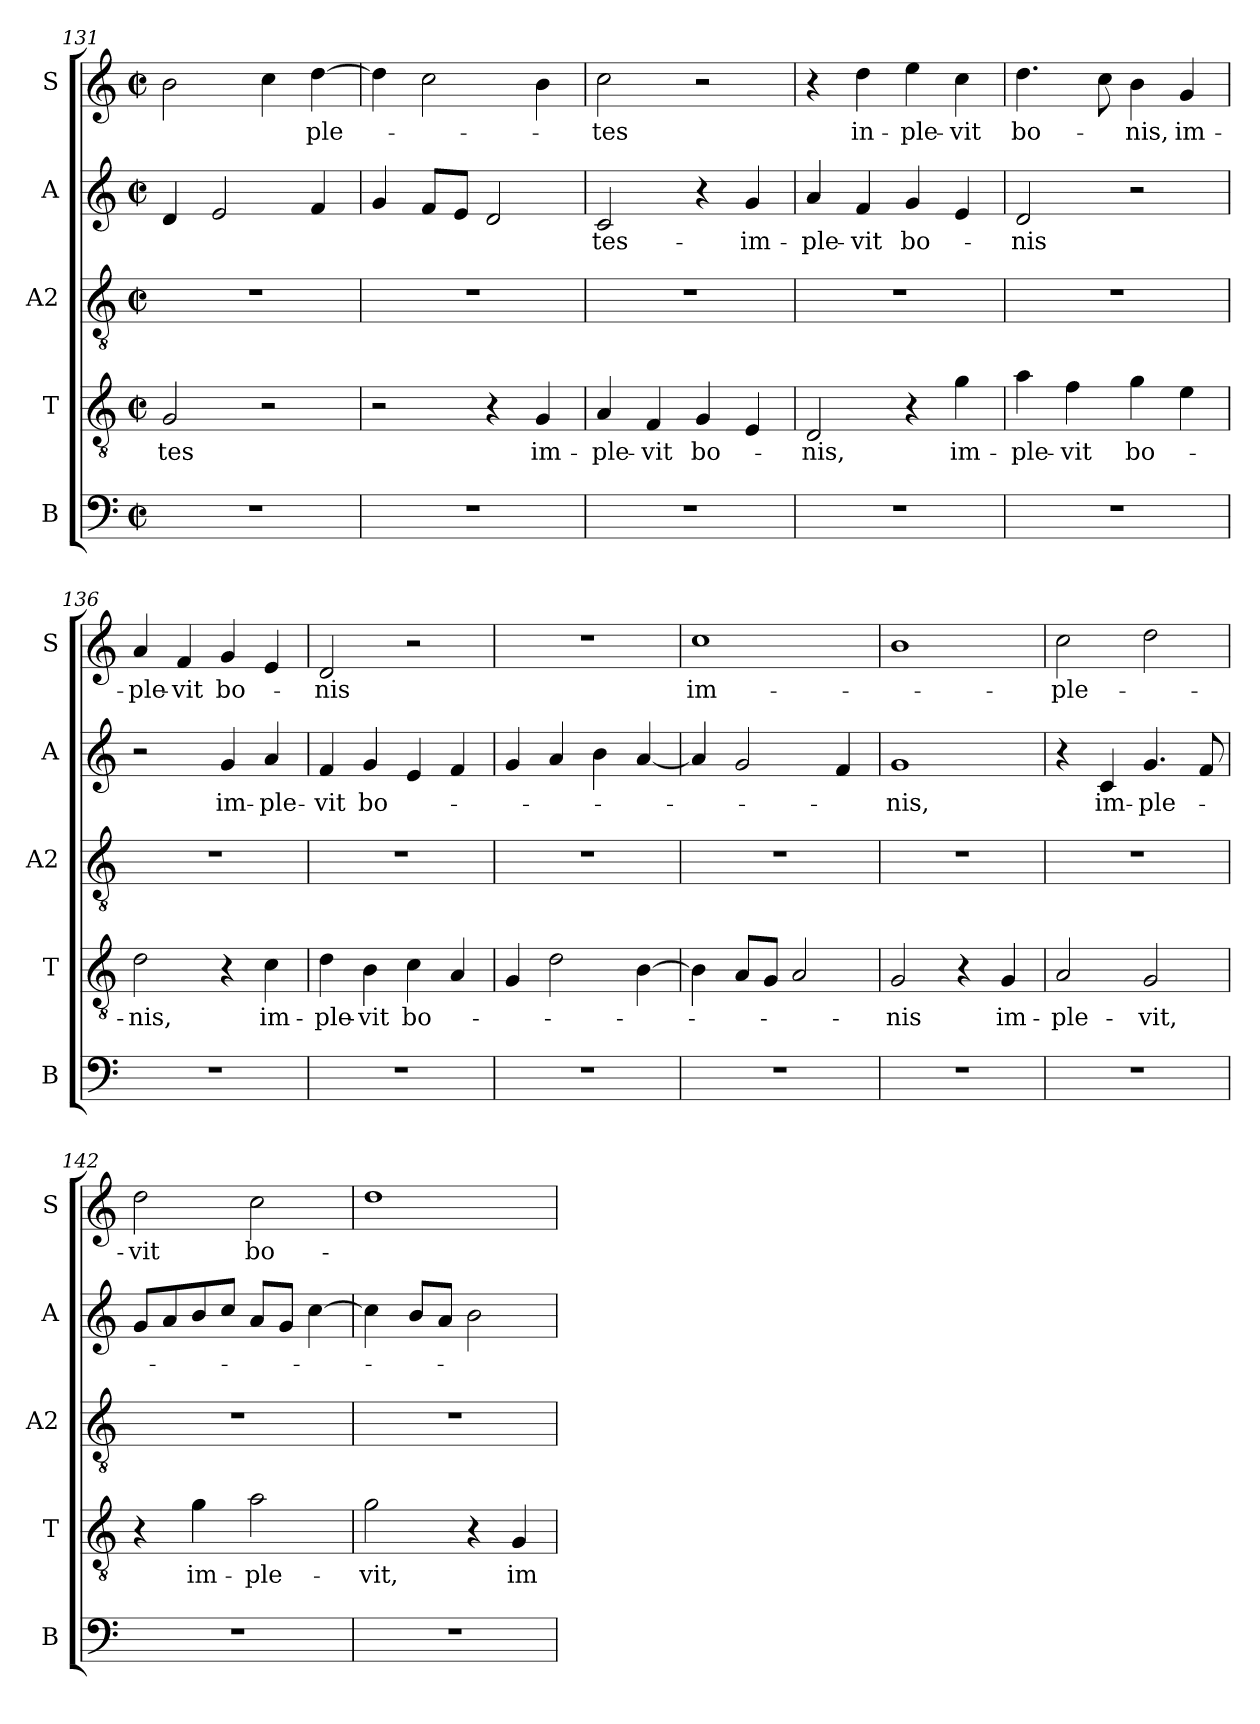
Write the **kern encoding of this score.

**kern	**kern	**text	**kern	**kern	**text	**kern	**text
*part5	*part4	*part4	*part3	*part2	*part2	*part1	*part1
*staff5	*staff4	*staff4	*staff3	*staff2	*staff2	*staff1	*staff1
*I"B	*I"T	*	*I"A2	*I"A	*	*I"S	*
*I'B	*I'T	*	*I'A2	*I'A	*	*I'S	*
!!LO:LB:g=z
*clefF4	*clefGv2	*	*clefGv2	*clefG2	*	*clefG2	*
*k[]	*k[]	*	*k[]	*k[]	*	*k[]	*
*M2/2	*M2/2	*	*M2/2	*M2/2	*	*M2/2	*
*met(c|)	*met(c|)	*	*met(c|)	*met(c|)	*	*met(c|)	*
=131	=131	=131	=131	=131	=131	=131	=131
!	!	!LO:LY:b	!	!	!	!	!
1r	2G/	-tes	1r	4d/	.	2b\	.
.	.	.	.	2e/	.	.	.
.	2r	.	.	.	.	4cc\	.
!	!	!	!	!	!	!	!LO:LY:b
.	.	.	.	4f/	.	[4dd\	-ple-
=132	=132	=132	=132	=132	=132	=132	=132
1r	2r	.	1r	4g/	.	4dd\]	.
.	.	.	.	8f/L	.	2cc\	.
.	.	.	.	8e/J	.	.	.
.	4r	.	.	2d/	.	.	.
!	!	!LO:LY:b	!	!	!	!	!
.	4G/	im-	.	.	.	4b\	.
=133	=133	=133	=133	=133	=133	=133	=133
!	!	!LO:LY:b	!	!	!LO:LY:b	!	!LO:LY:b
1r	4A/	-ple-	1r	2c/	-tes-	2cc\	-tes
!	!	!LO:LY:b	!	!	!	!	!
.	4F/	-vit	.	.	.	.	.
!	!	!LO:LY:b	!	!	!	!	!
.	4G/	bo-	.	4r	.	2r	.
!	!	!	!	!	!LO:LY:b	!	!
.	4E/	.	.	4g/	-im-	.	.
=134	=134	=134	=134	=134	=134	=134	=134
!	!	!LO:LY:b	!	!	!LO:LY:b	!	!
1r	2D/	-nis,	1r	4a/	-ple-	4r	.
!	!	!	!	!	!LO:LY:b	!	!LO:LY:b
.	.	.	.	4f/	-vit	4dd\	in-
!	!	!	!	!	!LO:LY:b	!	!LO:LY:b
.	4r	.	.	4g/	bo-	4ee\	-ple-
!	!	!LO:LY:b	!	!	!	!	!LO:LY:b
.	4g\	im-	.	4e/	.	4cc\	-vit
=135	=135	=135	=135	=135	=135	=135	=135
!	!	!LO:LY:b	!	!	!LO:LY:b	!	!LO:LY:b
1r	4a\	-ple-	1r	2d/	-nis	4.dd\	bo-
!	!	!LO:LY:b	!	!	!	!	!
.	4f\	-vit	.	.	.	.	.
.	.	.	.	.	.	8cc\	.
!	!	!LO:LY:b	!	!	!	!	!LO:LY:b
.	4g\	bo-	.	2r	.	4b\	nis,
!	!	!	!	!	!	!	!LO:LY:b
.	4e\	.	.	.	.	4g/	im-
!!LO:LB:g=z
=136	=136	=136	=136	=136	=136	=136	=136
!	!	!LO:LY:b	!	!	!	!	!LO:LY:b
1r	2d\	-nis,	1r	2r	.	4a/	-ple-
!	!	!	!	!	!	!	!LO:LY:b
.	.	.	.	.	.	4f/	-vit
!	!	!	!	!	!LO:LY:b	!	!LO:LY:b
.	4r	.	.	4g/	im-	4g/	bo-
!	!	!LO:LY:b	!	!	!LO:LY:b	!	!
.	4c\	im-	.	4a/	-ple-	4e/	.
=137	=137	=137	=137	=137	=137	=137	=137
!	!	!LO:LY:b	!	!	!LO:LY:b	!	!LO:LY:b
1r	4d\	-ple-	1r	4f/	-vit	2d/	-nis
!	!	!LO:LY:b	!	!	!LO:LY:b	!	!
.	4B\	-vit	.	4g/	bo-	.	.
!	!	!LO:LY:b	!	!	!	!	!
.	4c\	bo-	.	4e/	.	2r	.
.	4A/	.	.	4f/	.	.	.
=138	=138	=138	=138	=138	=138	=138	=138
1r	4G/	.	1r	4g/	.	1r	.
.	2d\	.	.	4a/	.	.	.
.	.	.	.	4b\	.	.	.
.	[4B\	.	.	[4a/	.	.	.
=139	=139	=139	=139	=139	=139	=139	=139
!	!	!	!	!	!	!	!LO:LY:b
1r	4B\]	.	1r	4a/]	.	1cc	im-
.	8A/L	.	.	2g/	.	.	.
.	8G/J	.	.	.	.	.	.
.	2A/	.	.	.	.	.	.
.	.	.	.	4f/	.	.	.
=140	=140	=140	=140	=140	=140	=140	=140
!	!	!LO:LY:b	!	!	!LO:LY:b	!	!
1r	2G/	-nis	1r	1g	-nis,	1b	.
.	4r	.	.	.	.	.	.
!	!	!LO:LY:b	!	!	!	!	!
.	4G/	im-	.	.	.	.	.
=141	=141	=141	=141	=141	=141	=141	=141
!	!	!LO:LY:b	!	!	!	!	!LO:LY:b
1r	2A/	-ple-	1r	4r	.	2cc\	-ple-
!	!	!	!	!	!LO:LY:b	!	!
.	.	.	.	4c/	im-	.	.
!	!	!LO:LY:b	!	!	!LO:LY:b	!	!
.	2G/	-vit,	.	4.g/	-ple-	2dd\	.
.	.	.	.	8f/	.	.	.
!!LO:PB:g=z
=142	=142	=142	=142	=142	=142	=142	=142
!	!	!	!	!	!	!	!LO:LY:b
1r	4r	.	1r	8g/L	.	2dd\	-vit
.	.	.	.	8a/	.	.	.
!	!	!LO:LY:b	!	!	!	!	!
.	4g\	im-	.	8b/	.	.	.
.	.	.	.	8cc/J	.	.	.
!	!	!LO:LY:b	!	!	!	!	!LO:LY:b
.	2a\	-ple-	.	8a/L	.	2cc\	bo-
.	.	.	.	8g/J	.	.	.
.	.	.	.	[4cc\	.	.	.
=143	=143	=143	=143	=143	=143	=143	=143
!	!	!LO:LY:b	!	!	!	!	!
1r	2g\	-vit,	1r	4cc\]	.	1dd	.
.	.	.	.	8b/L	.	.	.
.	.	.	.	8a/J	.	.	.
.	4r	.	.	2b\	.	.	.
!	!	!LO:LY:b	!	!	!	!	!
.	4G/	im-	.	.	.	.	.
=	=	=	=	=	=	=	=
*-	*-	*-	*-	*-	*-	*-	*-
